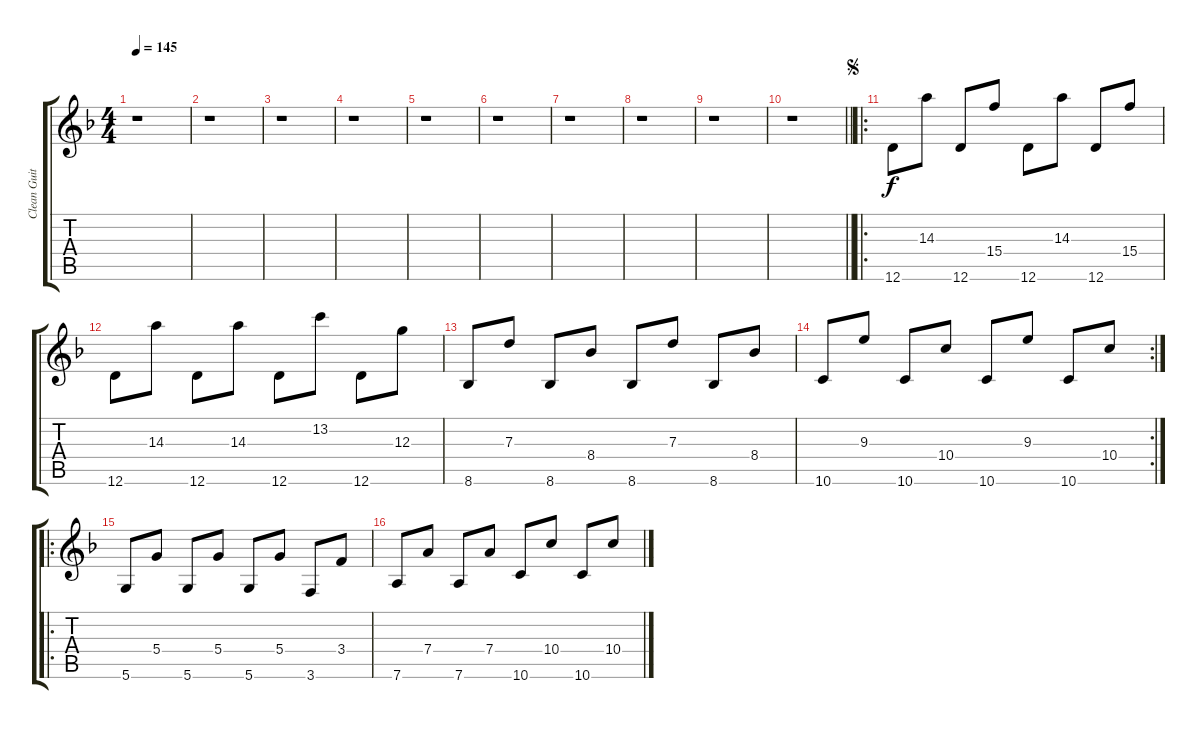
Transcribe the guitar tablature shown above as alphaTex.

\track ("Clean Guitar" "Clean Guit") {mute instrument synthbass1}
\staff {score tabs}
\tuning (E4 B3 G3 D3 A2 D2) {hide}
\ts (4 4)
\tempo 145
\clef g2
\ks f
r.1{dy f instrument synthbass1} |
r.1 |
r.1 |
r.1 |
r.1 |
r.1 |
r.1 |
r.1 |
r.1 |
\barLineRight lightlight
r.1 |
\ro
\jump segno
12.6.8 14.3.8 12.6.8 15.4.8 12.6.8 14.3.8 12.6.8 15.4.8 |
12.6.8 14.3.8 12.6.8 14.3.8 12.6.8 13.2.8 12.6.8 12.3.8 |
8.6.8 7.3.8 8.6.8 8.4.8 8.6.8 7.3.8 8.6.8 8.4.8 |
\rc 2
10.6.8 9.3.8 10.6.8 10.4.8 10.6.8 9.3.8 10.6.8 10.4.8 |
\ro
5.6.8 5.4.8 5.6.8 5.4.8 5.6.8 5.4.8 3.6.8 3.4.8 |
7.6.8 7.4.8 7.6.8 7.4.8 10.6.8 10.4.8 10.6.8 10.4.8
